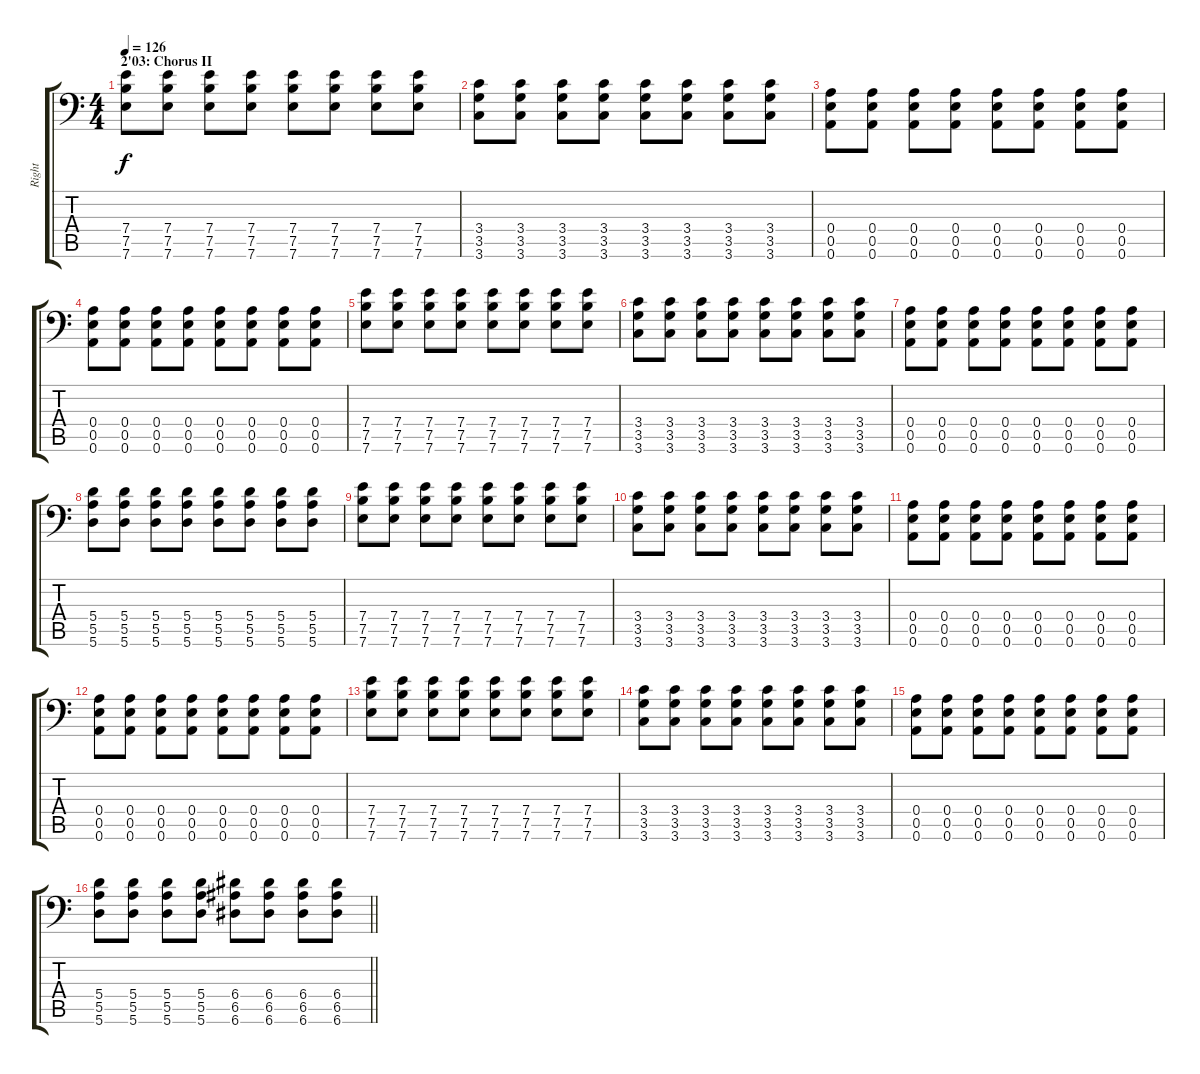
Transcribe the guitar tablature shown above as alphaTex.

\track ("Right" "Right") {instrument distortionguitar}
\staff {score tabs}
\tuning (B3 Gb3 D3 A2 E2 A1) {hide}
\ts (4 4)
\section ("" "2'03: Chorus II")
\tempo 126
\clef f4
\ks c
(7.4 7.5 7.6).8{dy f} (7.4 7.5 7.6).8 (7.4 7.5 7.6).8 (7.4 7.5 7.6).8 (7.4 7.5 7.6).8 (7.4 7.5 7.6).8 (7.4 7.5 7.6).8 (7.4 7.5 7.6).8 |
(3.4 3.5 3.6).8 (3.4 3.5 3.6).8 (3.4 3.5 3.6).8 (3.4 3.5 3.6).8 (3.4 3.5 3.6).8 (3.4 3.5 3.6).8 (3.4 3.5 3.6).8 (3.4 3.5 3.6).8 |
(0.4 0.5 0.6).8 (0.4 0.5 0.6).8 (0.4 0.5 0.6).8 (0.4 0.5 0.6).8 (0.4 0.5 0.6).8 (0.4 0.5 0.6).8 (0.4 0.5 0.6).8 (0.4 0.5 0.6).8 |
(0.4 0.5 0.6).8 (0.4 0.5 0.6).8 (0.4 0.5 0.6).8 (0.4 0.5 0.6).8 (0.4 0.5 0.6).8 (0.4 0.5 0.6).8 (0.4 0.5 0.6).8 (0.4 0.5 0.6).8 |
(7.4 7.5 7.6).8 (7.4 7.5 7.6).8 (7.4 7.5 7.6).8 (7.4 7.5 7.6).8 (7.4 7.5 7.6).8 (7.4 7.5 7.6).8 (7.4 7.5 7.6).8 (7.4 7.5 7.6).8 |
(3.4 3.5 3.6).8 (3.4 3.5 3.6).8 (3.4 3.5 3.6).8 (3.4 3.5 3.6).8 (3.4 3.5 3.6).8 (3.4 3.5 3.6).8 (3.4 3.5 3.6).8 (3.4 3.5 3.6).8 |
(0.4 0.5 0.6).8 (0.4 0.5 0.6).8 (0.4 0.5 0.6).8 (0.4 0.5 0.6).8 (0.4 0.5 0.6).8 (0.4 0.5 0.6).8 (0.4 0.5 0.6).8 (0.4 0.5 0.6).8 |
(5.4 5.5 5.6).8 (5.4 5.5 5.6).8 (5.4 5.5 5.6).8 (5.4 5.5 5.6).8 (5.4 5.5 5.6).8 (5.4 5.5 5.6).8 (5.4 5.5 5.6).8 (5.4 5.5 5.6).8 |
(7.4 7.5 7.6).8 (7.4 7.5 7.6).8 (7.4 7.5 7.6).8 (7.4 7.5 7.6).8 (7.4 7.5 7.6).8 (7.4 7.5 7.6).8 (7.4 7.5 7.6).8 (7.4 7.5 7.6).8 |
(3.4 3.5 3.6).8 (3.4 3.5 3.6).8 (3.4 3.5 3.6).8 (3.4 3.5 3.6).8 (3.4 3.5 3.6).8 (3.4 3.5 3.6).8 (3.4 3.5 3.6).8 (3.4 3.5 3.6).8 |
(0.4 0.5 0.6).8 (0.4 0.5 0.6).8 (0.4 0.5 0.6).8 (0.4 0.5 0.6).8 (0.4 0.5 0.6).8 (0.4 0.5 0.6).8 (0.4 0.5 0.6).8 (0.4 0.5 0.6).8 |
(0.4 0.5 0.6).8 (0.4 0.5 0.6).8 (0.4 0.5 0.6).8 (0.4 0.5 0.6).8 (0.4 0.5 0.6).8 (0.4 0.5 0.6).8 (0.4 0.5 0.6).8 (0.4 0.5 0.6).8 |
(7.4 7.5 7.6).8 (7.4 7.5 7.6).8 (7.4 7.5 7.6).8 (7.4 7.5 7.6).8 (7.4 7.5 7.6).8 (7.4 7.5 7.6).8 (7.4 7.5 7.6).8 (7.4 7.5 7.6).8 |
(3.4 3.5 3.6).8 (3.4 3.5 3.6).8 (3.4 3.5 3.6).8 (3.4 3.5 3.6).8 (3.4 3.5 3.6).8 (3.4 3.5 3.6).8 (3.4 3.5 3.6).8 (3.4 3.5 3.6).8 |
(0.4 0.5 0.6).8 (0.4 0.5 0.6).8 (0.4 0.5 0.6).8 (0.4 0.5 0.6).8 (0.4 0.5 0.6).8 (0.4 0.5 0.6).8 (0.4 0.5 0.6).8 (0.4 0.5 0.6).8 |
\barLineRight lightlight
(5.4 5.5 5.6).8 (5.4 5.5 5.6).8 (5.4 5.5 5.6).8 (5.4 5.5 5.6).8 (6.4 6.5 6.6).8 (6.4 6.5 6.6).8 (6.4 6.5 6.6).8 (6.4 6.5 6.6).8
